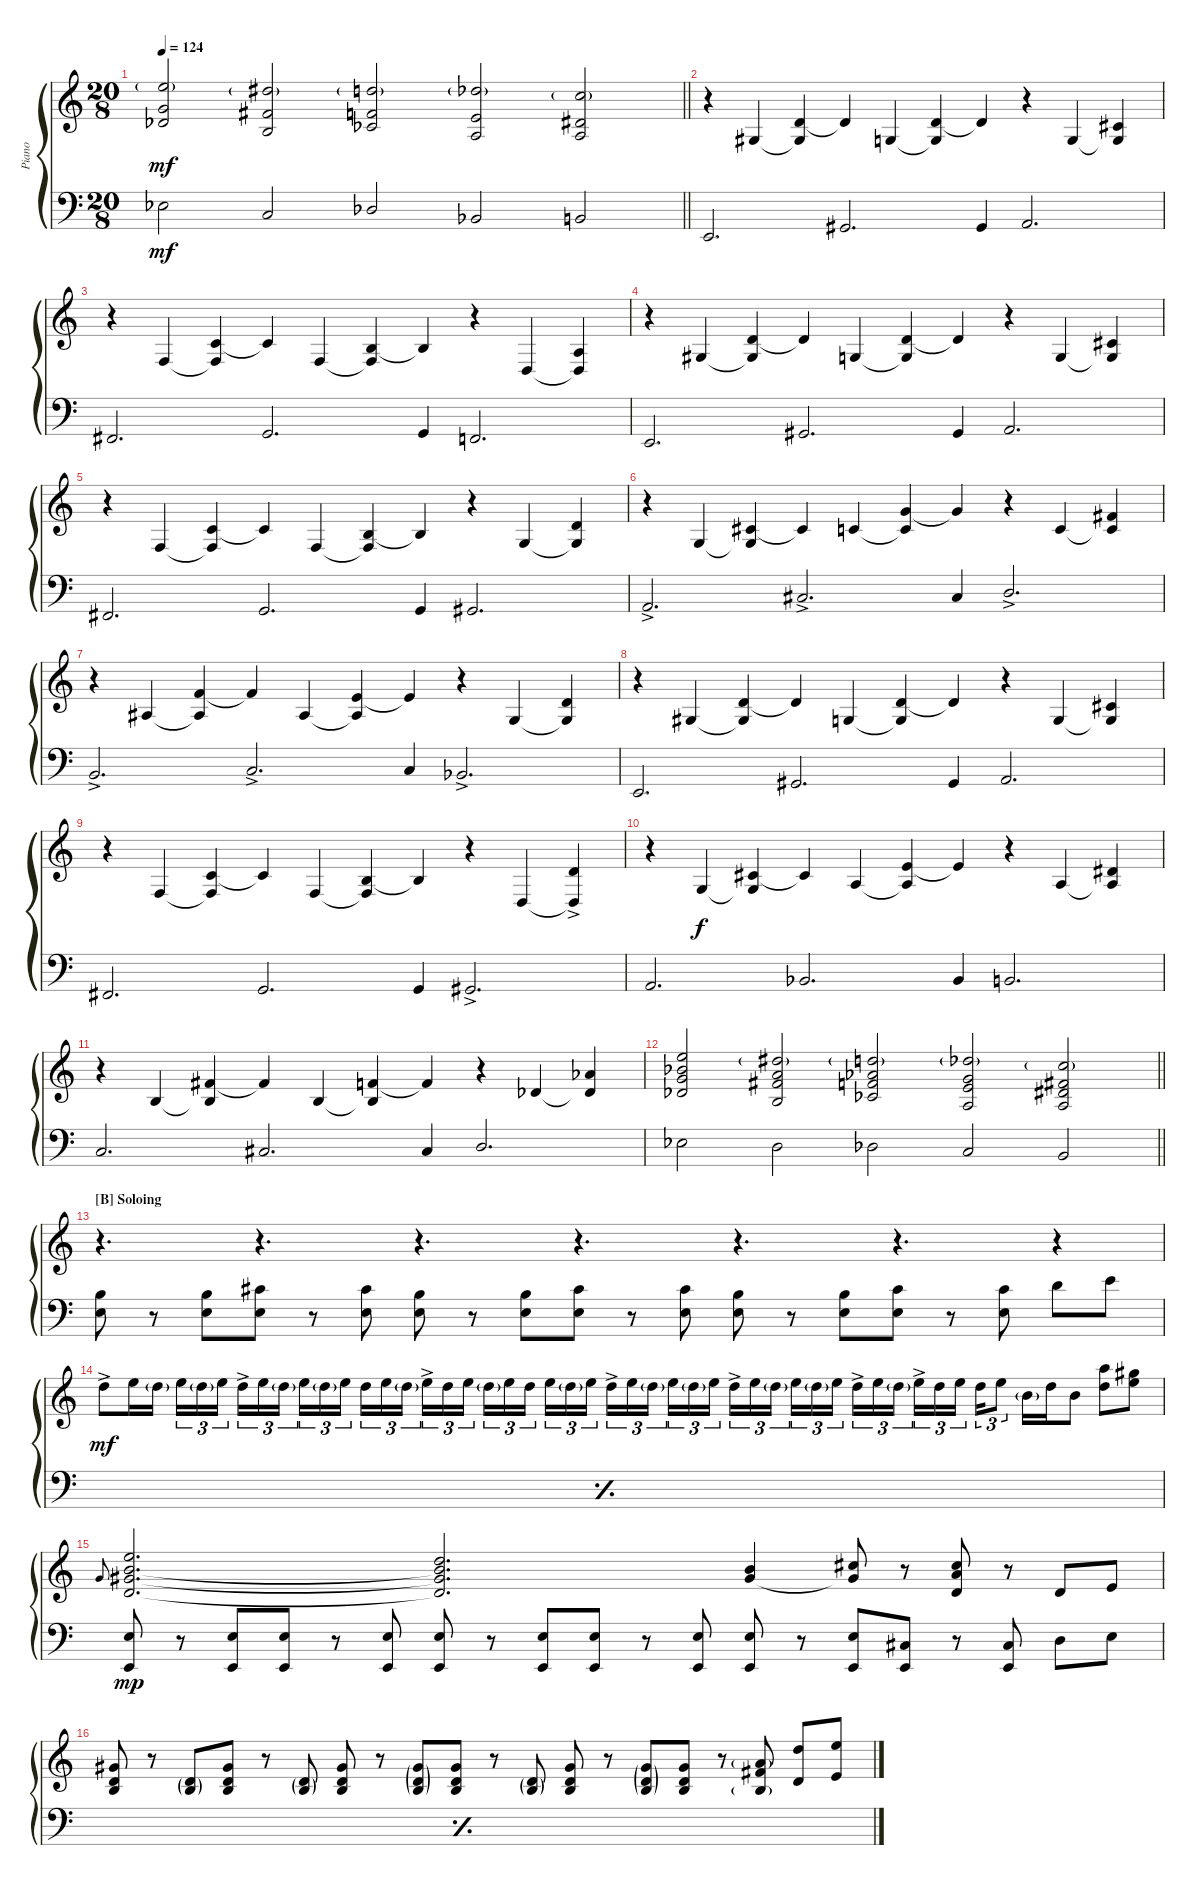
\bracketExtendMode groupsimilarinstruments
\otherSystemsTrackNameOrientation horizontal
\track ("E-Piano" "Piano") {instrument electricgrandpiano}
\staff {score}
\tuning (E4 B3 G3 D3 A2 E2)
\ts (20 8)
\tempo 124
\clef g2
\barLineRight lightlight
\ks c
(12.1{g} 12.3 11.4{acc b}).2{dy mf beam Up} (11.1{g acc #} 11.3{acc #} 0.2).2{beam Up} (10.1{g} 10.3 0.2{acc b}).2{beam Up} (9.3 7.4 9.1{g acc b}).2{beam Up} (8.3{acc #} 7.4 8.1{g}).2{beam Up} |
r.4{beam Down} 1.3{acc #}.4{beam Up} (3.2 1.3{t acc #}).4{beam Up} 3.2{t}.4{beam Up} 0.3.4{beam Up} (3.2 0.3{t}).4{beam Up} 3.2{t}.4{beam Up} r.4{beam Up} 0.3.4{beam Up} (2.2{acc #} 0.3{t}).4{beam Up} |
r.4{beam Down} 3.4.4{beam Up} (1.2 3.4{t}).4{beam Up} 1.2{t}.4{beam Up} 3.4.4{beam Up} (0.2 3.4{t}).4{beam Up} 0.2{t}.4{beam Up} r.4{beam Up} 0.4.4{beam Up} (2.3 0.4{t}).4{beam Up} |
r.4{beam Down} 1.3{acc #}.4{beam Up} (3.2 1.3{t acc #}).4{beam Up} 3.2{t}.4{beam Up} 0.3.4{beam Up} (3.2 0.3{t}).4{beam Up} 3.2{t}.4{beam Up} r.4{beam Up} 0.3.4{beam Up} (2.2{acc #} 0.3{t}).4{beam Up} |
r.4{beam Down} 3.4.4{beam Up} (1.2 3.4{t}).4{beam Up} 1.2{t}.4{beam Up} 3.4.4{beam Up} (0.2 3.4{t}).4{beam Up} 0.2{t}.4{beam Up} r.4{beam Up} 0.3.4{beam Up} (3.2 0.3{t}).4{beam Up} |
r.4{beam Down} 0.3.4{beam Up} (2.2{acc #} 0.3{t}).4{beam Up} 2.2{t acc #}.4{beam Up} 1.2.4{beam Up} (3.1 1.2{t}).4{beam Up} 3.1{t}.4{beam Up} r.4{beam Up} 1.2.4{beam Up} (2.1{acc #} 1.2{t}).4{beam Up} |
r.4{beam Down} 3.3{acc #}.4{beam Up} (1.1 3.3{t acc #}).4{beam Up} 1.1{t}.4{beam Up} 3.3{acc #}.4{beam Up} (0.1 3.3{t acc #}).4{beam Up} 0.1{t}.4{beam Up} r.4{beam Up} 0.3.4{beam Up} (3.2 0.3{t}).4{beam Up} |
r.4{beam Down} 1.3{acc #}.4{beam Up} (3.2 1.3{t acc #}).4{beam Up} 3.2{t}.4{beam Up} 0.3.4{beam Up} (3.2 0.3{t}).4{beam Up} 3.2{t}.4{beam Up} r.4{beam Up} 0.3.4{beam Up} (2.2{acc #} 0.3{t}).4{beam Up} |
r.4{beam Down} 3.4.4{beam Up} (1.2 3.4{t}).4{beam Up} 1.2{t}.4{beam Up} 3.4.4{beam Up} (0.2 3.4{t}).4{beam Up} 0.2{t}.4{beam Up} r.4{beam Up} 0.4.4{beam Up} (3.2{ac} 0.4{t}).4{beam Up} |
r.4{beam Down} 0.3.4{dy f beam Up} (2.2{acc #} 0.3{t}).4{beam Up} 2.2{t acc #}.4{beam Up} 2.3.4{beam Up} (0.1 2.3{t}).4{beam Up} 0.1{t}.4{beam Up} r.4{beam Up} 2.3.4{beam Up} (4.2{acc #} 2.3{t}).4{beam Up} |
r.4{beam Down} 0.2.4{beam Up} (2.1{acc #} 0.2{t}).4{beam Up} 2.1{t acc #}.4{beam Up} 0.2.4{beam Up} (1.1 0.2{t}).4{beam Up} 1.1{t}.4{beam Up} r.4{beam Up} 2.2{acc b}.4{beam Up} (4.1{acc b} 2.2{t acc b}).4{beam Up} |
\barLineRight lightlight
(12.3 11.4{acc b} 11.2{acc b} 12.1).2{beam Up} (11.1{g acc #} 11.3{acc #} 9.4 10.2).2{beam Up} (10.1{g} 10.3 9.4{acc b} 9.2{acc b}).2{beam Up} (9.3 9.1{g acc b} 8.2 7.4).2{beam Up} (8.3{acc #} 7.4 8.1{g} 7.2{acc #}).2{beam Up} |
\section ("B" "Soloing ")
r.4{d beam Down} r.4{d beam Down} r.4{d beam Down} r.4{d beam Down} r.4{d beam Down} r.4{d beam Down} r.4{beam Down} |
10.1{ac}.8{dy mf beam Down} 12.1.16{beam Down} 10.1{g}.16{beam Down} 12.1.16{tu (3 2) beam Down} 10.1{g}.16{tu (3 2) beam Down} 12.1.16{tu (3 2) beam Down} 10.1{ac}.16{tu (3 2) beam Down} 12.1.16{tu (3 2) beam Down} 10.1{g}.16{tu (3 2) beam Down} 12.1.16{tu (3 2) beam Down} 10.1{g}.16{tu (3 2) beam Down} 12.1.16{tu (3 2) beam Down} 10.1.16{tu (3 2) beam Down} 12.1.16{tu (3 2) beam Down} 10.1{g}.16{tu (3 2) beam Down} 12.1{ac}.16{tu (3 2) beam Down} 10.1.16{tu (3 2) beam Down} 12.1.16{tu (3 2) beam Down} 10.1{g}.16{tu (3 2) beam Down} 12.1.16{tu (3 2) beam Down} 10.1.16{tu (3 2) beam Down} 12.1.16{tu (3 2) beam Down} 10.1{g}.16{tu (3 2) beam Down} 12.1.16{tu (3 2) beam Down} 10.1{ac}.16{tu (3 2) beam Down} 12.1.16{tu (3 2) beam Down} 10.1{g}.16{tu (3 2) beam Down} 12.1.16{tu (3 2) beam Down} 10.1{g}.16{tu (3 2) beam Down} 12.1.16{tu (3 2) beam Down} 10.1{ac}.16{tu (3 2) beam Down} 12.1.16{tu (3 2) beam Down} 10.1{g}.16{tu (3 2) beam Down} 12.1.16{tu (3 2) beam Down} 10.1{g}.16{tu (3 2) beam Down} 12.1.16{tu (3 2) beam Down} 10.1{ac}.16{tu (3 2) beam Down} 12.1.16{tu (3 2) beam Down} 10.1{g}.16{tu (3 2) beam Down} 12.1{ac}.16{tu (3 2) beam Down} 10.1.16{tu (3 2) beam Down} 12.1.16{tu (3 2) beam Down} 10.1.16{tu (3 2) beam Down} 12.1.8{tu (3 2) beam Down} 12.2{g}.16{beam Down} 10.1.16{beam Down} 12.2.8{beam Down} (15.2 17.1).8{beam Down} (17.2 16.1{acc #}).8{beam Down} |
12.3.8{gr onbeat beam Up} (13.3{acc #} 12.2 12.4 12.1).2{d beam Up} (10.1 12.2{t} 13.3{t acc #} 12.4{t}).2{d beam Up} (12.2 13.3{acc #}).4{beam Up} (14.2{acc #} 13.3{t acc #}).8{beam Up} r.8{beam Up} (14.2{acc #} 14.3 12.4).8{beam Up} r.8{beam Up} 3.2.8{beam Up} 0.1.8{beam Up} |
(4.3 4.1{acc #} 3.2).8{beam Up} r.8{beam Up} (7.3{g} 0.2{g}).8{beam Up} (7.3 0.2 4.1{acc #}).8{beam Up} r.8{beam Up} (7.3{g} 0.2{g}).8{beam Up} (7.3 0.2 4.1{acc #}).8{beam Up} r.8{beam Up} (3.2{g} 4.3{g} 4.1{g acc #}).8{beam Up} (3.2 4.3 4.1{acc #}).8{beam Up} r.8{beam Up} (7.3{g} 0.2{g}).8{beam Up} (7.3 0.2 4.1{acc #}).8{beam Up} r.8{beam Up} (3.2{g} 4.3{g} 4.1{g acc #}).8{beam Up} (3.2 4.3 4.1{acc #}).8{beam Up} r.8{beam Up} (0.2{g} 14.3{g} 16.4{acc #}).8{beam Up} (12.4 10.1).8{beam Up} (14.4 12.1).8{beam Up}
\staff {score}
\tuning (E4 B3 G3 D3 A2 E2)
\clef f4
\ottava regular
\simile none
\barLineRight lightlight
\ks c
1.4{acc b}.2{dy mf beam Down} 3.5.2{beam Up} 4.5{acc b}.2{beam Up} 1.5{acc b}.2{beam Up} 2.5.2{beam Up} |
0.6.2{d beam Up} 4.6{acc #}.2{d beam Up} 4.6{acc #}.4{beam Up} 0.5.2{d beam Up} |
2.6{acc #}.2{d beam Up} 3.6.2{d beam Up} 3.6.4{beam Up} 1.6.2{d beam Up} |
0.6.2{d beam Up} 4.6{acc #}.2{d beam Up} 4.6{acc #}.4{beam Up} 0.5.2{d beam Up} |
2.6{acc #}.2{d beam Up} 3.6.2{d beam Up} 3.6.4{beam Up} 4.6{acc #}.2{d beam Up} |
0.5{ac}.2{d beam Up} 4.5{ac acc #}.2{d beam Up} 4.5{acc #}.4{beam Up} 0.4{ac}.2{d beam Up} |
2.5{ac}.2{d beam Up} 3.5{ac}.2{d beam Up} 3.5.4{beam Up} 1.5{ac acc b}.2{d beam Up} |
0.6.2{d beam Up} 4.6{acc #}.2{d beam Up} 4.6{acc #}.4{beam Up} 0.5.2{d beam Up} |
2.6{acc #}.2{d beam Up} 3.6.2{d beam Up} 3.6.4{beam Up} 4.6{ac acc #}.2{d beam Up} |
0.5.2{d beam Up} 1.5{acc b}.2{d beam Up} 1.5{acc b}.4{beam Up} 2.5.2{d beam Up} |
3.5.2{d beam Up} 4.5{acc #}.2{d beam Up} 4.5{acc #}.4{beam Up} 0.4.2{d beam Up} |
\barLineRight lightlight
1.4{acc b}.2{beam Down} 0.4.2{beam Down} 4.5{acc b}.2{beam Down} 3.5.2{beam Up} 2.5.2{beam Up} |
(2.4 0.2).8{beam Down} r.8{beam Down} (2.4 0.2).8{beam Down} (2.4 2.2{acc #}).8{beam Down} r.8{beam Down} (2.4 2.2{acc #}).8{beam Down} (2.4 0.2).8{beam Down} r.8{beam Down} (2.4 0.2).8{beam Down} (2.4 2.2{acc #}).8{beam Down} r.8{beam Down} (2.4 2.2{acc #}).8{beam Down} (2.4 0.2).8{beam Down} r.8{beam Down} (2.4 0.2).8{beam Down} (2.4 2.2{acc #}).8{beam Down} r.8{beam Down} (2.4 2.2{acc #}).8{beam Down} 3.2.8{beam Down} 0.1.8{beam Down} |
\simile simple
|
\simile none
(2.4 0.6).8{dy mp beam Up} r.8{beam Up} (0.6 2.4).8{beam Up} (0.6 2.4).8{beam Up} r.8{beam Up} (0.6 2.4).8{beam Up} (0.6 2.4).8{beam Up} r.8{beam Up} (0.6 2.4).8{beam Up} (0.6 2.4).8{beam Up} r.8{beam Up} (0.6 2.4).8{beam Up} (0.6 2.4).8{beam Up} r.8{beam Up} (0.6 2.4).8{beam Up} (0.6 4.5{acc #}).8{beam Up} r.8{beam Up} (0.6 4.5{acc #}).8{beam Up} 0.4.8{beam Down} 2.4.8{beam Down} |
\simile simple
